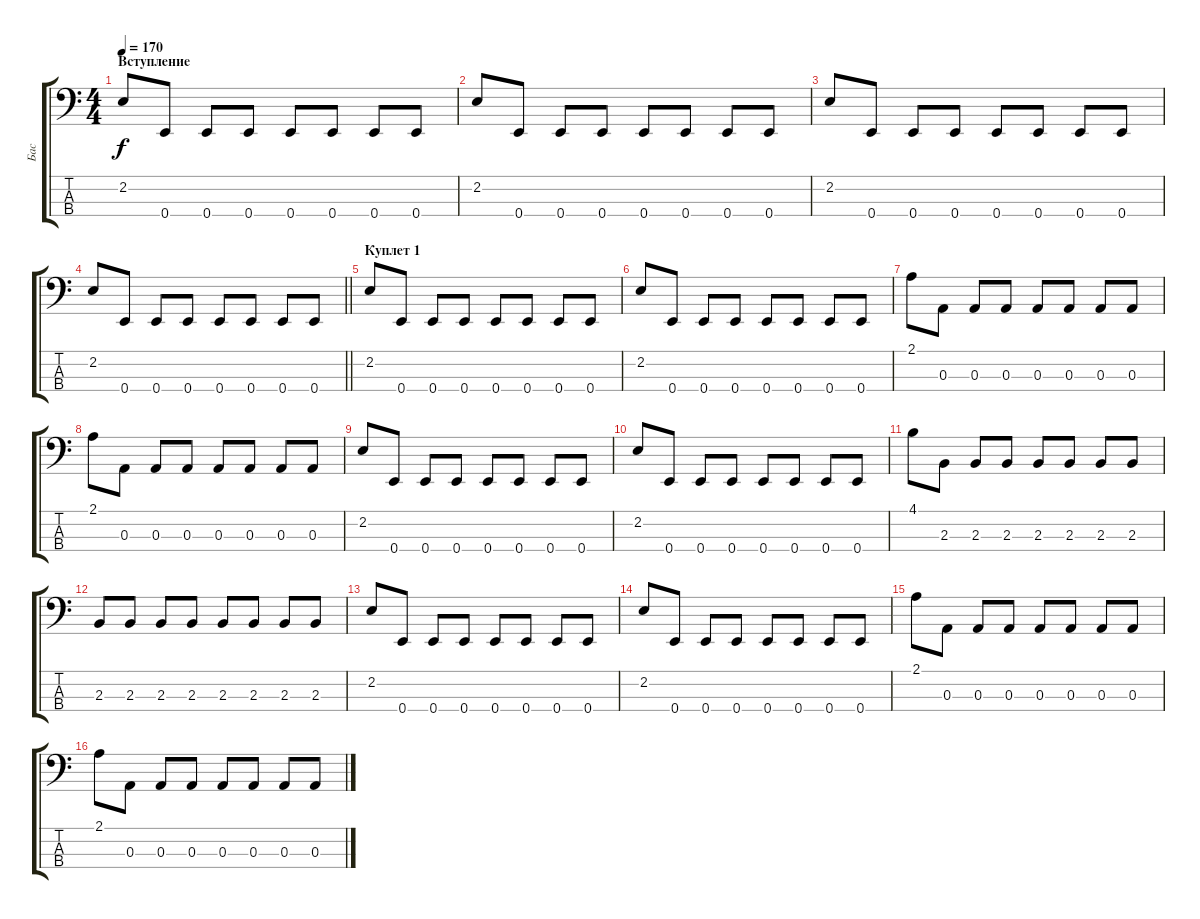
\track ("Бас" "Бас") {instrument electricbasspick}
\staff {score tabs}
\tuning (G2 D2 A1 E1) {hide}
\ts (4 4)
\section ("" "Вступление")
\tempo 170
\clef f4
\ks c
2.2.8{dy f instrument electricbasspick} 0.4.8 0.4.8 0.4.8 0.4.8 0.4.8 0.4.8 0.4.8 |
2.2.8 0.4.8 0.4.8 0.4.8 0.4.8 0.4.8 0.4.8 0.4.8 |
2.2.8 0.4.8 0.4.8 0.4.8 0.4.8 0.4.8 0.4.8 0.4.8 |
\barLineRight lightlight
2.2.8 0.4.8 0.4.8 0.4.8 0.4.8 0.4.8 0.4.8 0.4.8 |
\section ("" "Куплет 1")
2.2.8 0.4.8 0.4.8 0.4.8 0.4.8 0.4.8 0.4.8 0.4.8 |
2.2.8 0.4.8 0.4.8 0.4.8 0.4.8 0.4.8 0.4.8 0.4.8 |
2.1.8 0.3.8 0.3.8 0.3.8 0.3.8 0.3.8 0.3.8 0.3.8 |
2.1.8 0.3.8 0.3.8 0.3.8 0.3.8 0.3.8 0.3.8 0.3.8 |
2.2.8 0.4.8 0.4.8 0.4.8 0.4.8 0.4.8 0.4.8 0.4.8 |
2.2.8 0.4.8 0.4.8 0.4.8 0.4.8 0.4.8 0.4.8 0.4.8 |
4.1.8 2.3.8 2.3.8 2.3.8 2.3.8 2.3.8 2.3.8 2.3.8 |
2.3.8 2.3.8 2.3.8 2.3.8 2.3.8 2.3.8 2.3.8 2.3.8 |
2.2.8 0.4.8 0.4.8 0.4.8 0.4.8 0.4.8 0.4.8 0.4.8 |
2.2.8 0.4.8 0.4.8 0.4.8 0.4.8 0.4.8 0.4.8 0.4.8 |
2.1.8 0.3.8 0.3.8 0.3.8 0.3.8 0.3.8 0.3.8 0.3.8 |
2.1.8 0.3.8 0.3.8 0.3.8 0.3.8 0.3.8 0.3.8 0.3.8
